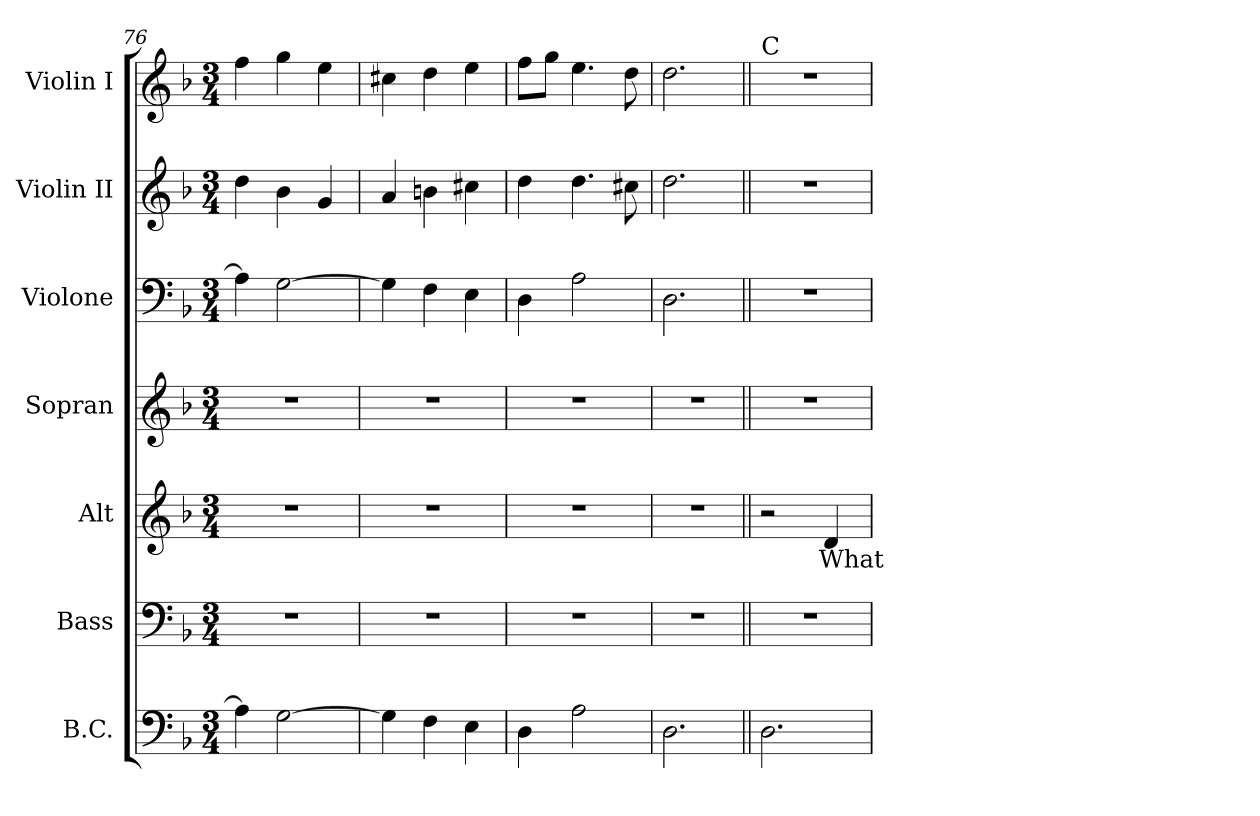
**kern	**kern	**kern	**text	**kern	**kern	**kern	**kern
*part7	*part6	*part5	*part5	*part4	*part3	*part2	*part1
*staff7	*staff6	*staff5	*staff5	*staff4	*staff3	*staff2	*staff1
*I"B.C.	*I"Bass	*I"Alt	*	*I"Sopran	*I"Violone	*I"Violin II	*I"Violin I
*	*I'B.	*I'A.	*	*I'S.	*	*I'Vln. II	*I'Vln. I
*clefF4	*clefF4	*clefG2	*	*clefG2	*clefF4	*clefG2	*clefG2
*k[b-]	*k[b-]	*k[b-]	*	*k[b-]	*k[b-]	*k[b-]	*k[b-]
*F:	*F:	*F:	*	*F:	*F:	*F:	*F:
*M3/4	*M3/4	*M3/4	*	*M3/4	*M3/4	*M3/4	*M3/4
=76	=76	=76	=76	=76	=76	=76	=76
!	!LO:N:vis=1	!LO:N:vis=1	!	!LO:N:vis=1	!	!	!
4Ai\]	2.r	2.r	.	2.r	4Ai\]	4ddi\	4ffi\
[2Gi\	.	.	.	.	[2Gi\	4b-i\	4ggi\
.	.	.	.	.	.	4gi/	4eei\
=77	=77	=77	=77	=77	=77	=77	=77
!	!LO:N:vis=1	!LO:N:vis=1	!	!LO:N:vis=1	!	!	!
4Gi\]	2.r	2.r	.	2.r	4Gi\]	4ai/	4cc#Xi\
4Fi\	.	.	.	.	4Fi\	4bni\	4ddi\
4Ei\	.	.	.	.	4Ei\	4cc#Xi\	4eei\
=78	=78	=78	=78	=78	=78	=78	=78
!	!LO:N:vis=1	!LO:N:vis=1	!	!LO:N:vis=1	!	!	!
4Di\	2.r	2.r	.	2.r	4Di\	4ddi\	8ffi\L
.	.	.	.	.	.	.	8ggi\J
2Ai\	.	.	.	.	2Ai\	4.ddi\	4.eei\
.	.	.	.	.	.	8cc#Xi\	8ddi\
=79	=79	=79	=79	=79	=79	=79	=79
!	!LO:N:vis=1	!LO:N:vis=1	!	!LO:N:vis=1	!	!	!
2.Di\	2.r	2.r	.	2.r	2.Di\	2.ddi\	2.ddi\
=1||	=1||	=1||	=1||	=1||	=1||	=1||	=1||
!	!	!	!	!	!	!	!LO:TX:a:t=C
!	!LO:N:vis=1	!	!	!LO:N:vis=1	!LO:N:vis=1	!LO:N:vis=1	!LO:N:vis=1
2.Di\	2.r	2r	.	2.r	2.r	2.r	2.r
!	!	!	!LO:LY:b:color=#000000	!	!	!	!
.	.	4di/	What	.	.	.	.
=	=	=	=	=	=	=	=
*-	*-	*-	*-	*-	*-	*-	*-
